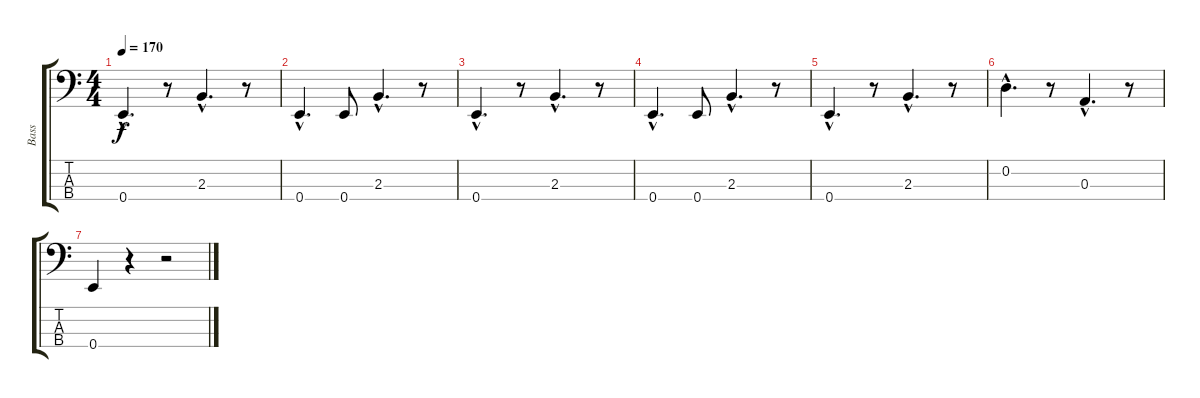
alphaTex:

\track ("Bass" "Bass") {instrument electricbassfinger}
\staff {score tabs}
\tuning (G2 D2 A1 E1) {hide}
\ts (4 4)
\tempo 170
\clef f4
\ks c
0.4{hac}.4{d dy f} r.8 2.3{hac}.4{d} r.8 |
0.4{hac}.4{d} 0.4.8 2.3{hac}.4{d} r.8 |
0.4{hac}.4{d} r.8 2.3{hac}.4{d} r.8 |
0.4{hac}.4{d} 0.4.8 2.3{hac}.4{d} r.8 |
0.4{hac}.4{d} r.8 2.3{hac}.4{d} r.8 |
0.2{hac}.4{d} r.8 0.3{hac}.4{d} r.8 |
0.4.4 r.4 r.2
